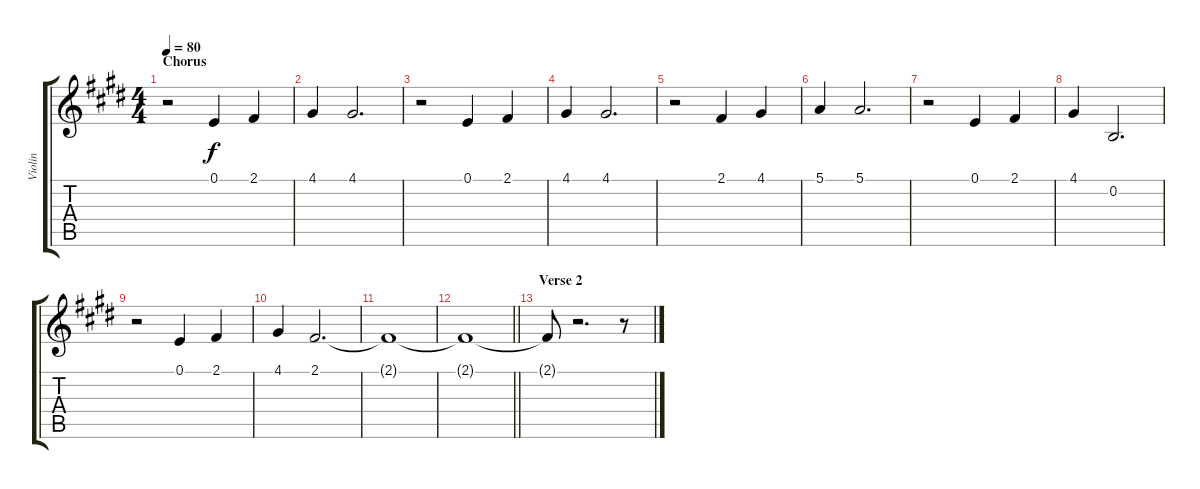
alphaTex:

\track ("Violin" "Violin") {instrument violin}
\staff {score tabs}
\tuning (E4 B3 G3 D3 A2 E2) {hide}
\ts (4 4)
\section ("" "Chorus")
\tempo 80
\clef g2
\ks e
r.2{dy f} 0.1.4 2.1.4 |
4.1.4 4.1.2{d} |
r.2 0.1.4 2.1.4 |
4.1.4 4.1.2{d} |
r.2 2.1.4 4.1.4 |
5.1.4 5.1.2{d} |
r.2 0.1.4 2.1.4 |
4.1.4 0.2.2{d} |
r.2 0.1.4 2.1.4 |
4.1.4 2.1.2{d} |
2.1{t}.1 |
\barLineRight lightlight
2.1{t}.1 |
\section ("" "Verse 2")
2.1{t}.8 r.2{d} r.8
